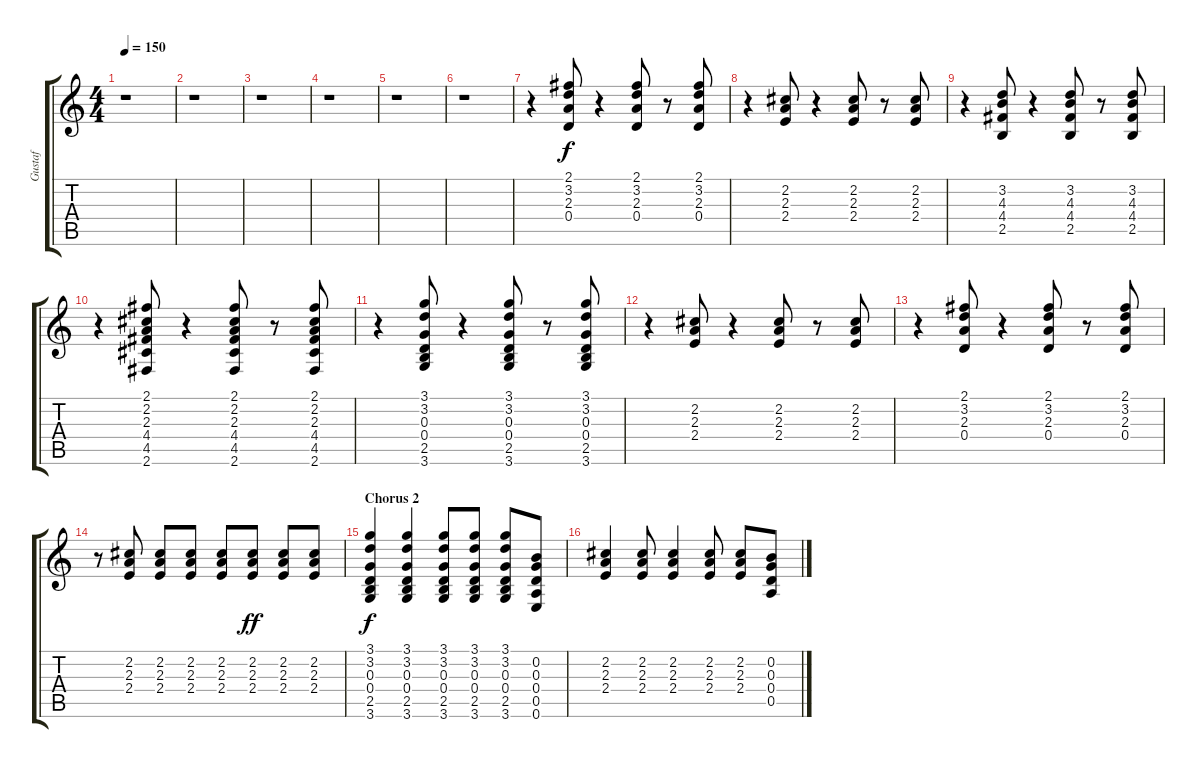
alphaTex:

\track ("Gustaf" "Gustaf") {instrument distortionguitar}
\staff {score tabs}
\tuning (E4 B3 G3 D3 A2 E2) {hide}
\ts (4 4)
\tempo 150
\clef g2
\ks c
r.1{dy f} |
r.1 |
r.1 |
r.1 |
r.1 |
r.1 |
r.4{volume 8} (2.1 3.2 2.3 0.4).8 r.4 (2.1 3.2 2.3 0.4).8 r.8 (2.1 3.2 2.3 0.4).8 |
r.4 (2.2 2.3 2.4).8 r.4 (2.2 2.3 2.4).8 r.8 (2.2 2.3 2.4).8 |
r.4 (3.2 4.3 4.4 2.5).8 r.4 (3.2 4.3 4.4 2.5).8 r.8 (3.2 4.3 4.4 2.5).8 |
r.4 (2.1 2.2 2.3 4.4 4.5 2.6).8 r.4 (2.1 2.2 2.3 4.4 4.5 2.6).8 r.8 (2.1 2.2 2.3 4.4 4.5 2.6).8 |
r.4 (3.1 3.2 0.3 0.4 2.5 3.6).8 r.4 (3.1 3.2 0.3 0.4 2.5 3.6).8 r.8 (3.1 3.2 0.3 0.4 2.5 3.6).8 |
r.4 (2.2 2.3 2.4).8 r.4 (2.2 2.3 2.4).8 r.8 (2.2 2.3 2.4).8 |
r.4 (2.1 3.2 2.3 0.4).8 r.4 (2.1 3.2 2.3 0.4).8 r.8 (2.1 3.2 2.3 0.4).8 |
r.8 (2.2 2.3 2.4).8 (2.2 2.3 2.4).8 (2.2 2.3 2.4).8 (2.2 2.3 2.4).8 (2.2 2.3 2.4).8{dy ff} (2.2 2.3 2.4).8 (2.2 2.3 2.4).8 |
\section ("" "Chorus 2")
(3.1 3.2 0.3 0.4 2.5 3.6).4{dy f volume 11} (3.1 3.2 0.3 0.4 2.5 3.6).4 (3.1 3.2 0.3 0.4 2.5 3.6).8 (3.1 3.2 0.3 0.4 2.5 3.6).8 (3.1 3.2 0.3 0.4 2.5 3.6).8 (0.2 0.3 0.4 0.5 0.6).8 |
(2.2 2.3 2.4).4 (2.2 2.3 2.4).8 (2.2 2.3 2.4).4 (2.2 2.3 2.4).8 (2.2 2.3 2.4).8 (0.2 0.3 0.4 0.5).8
